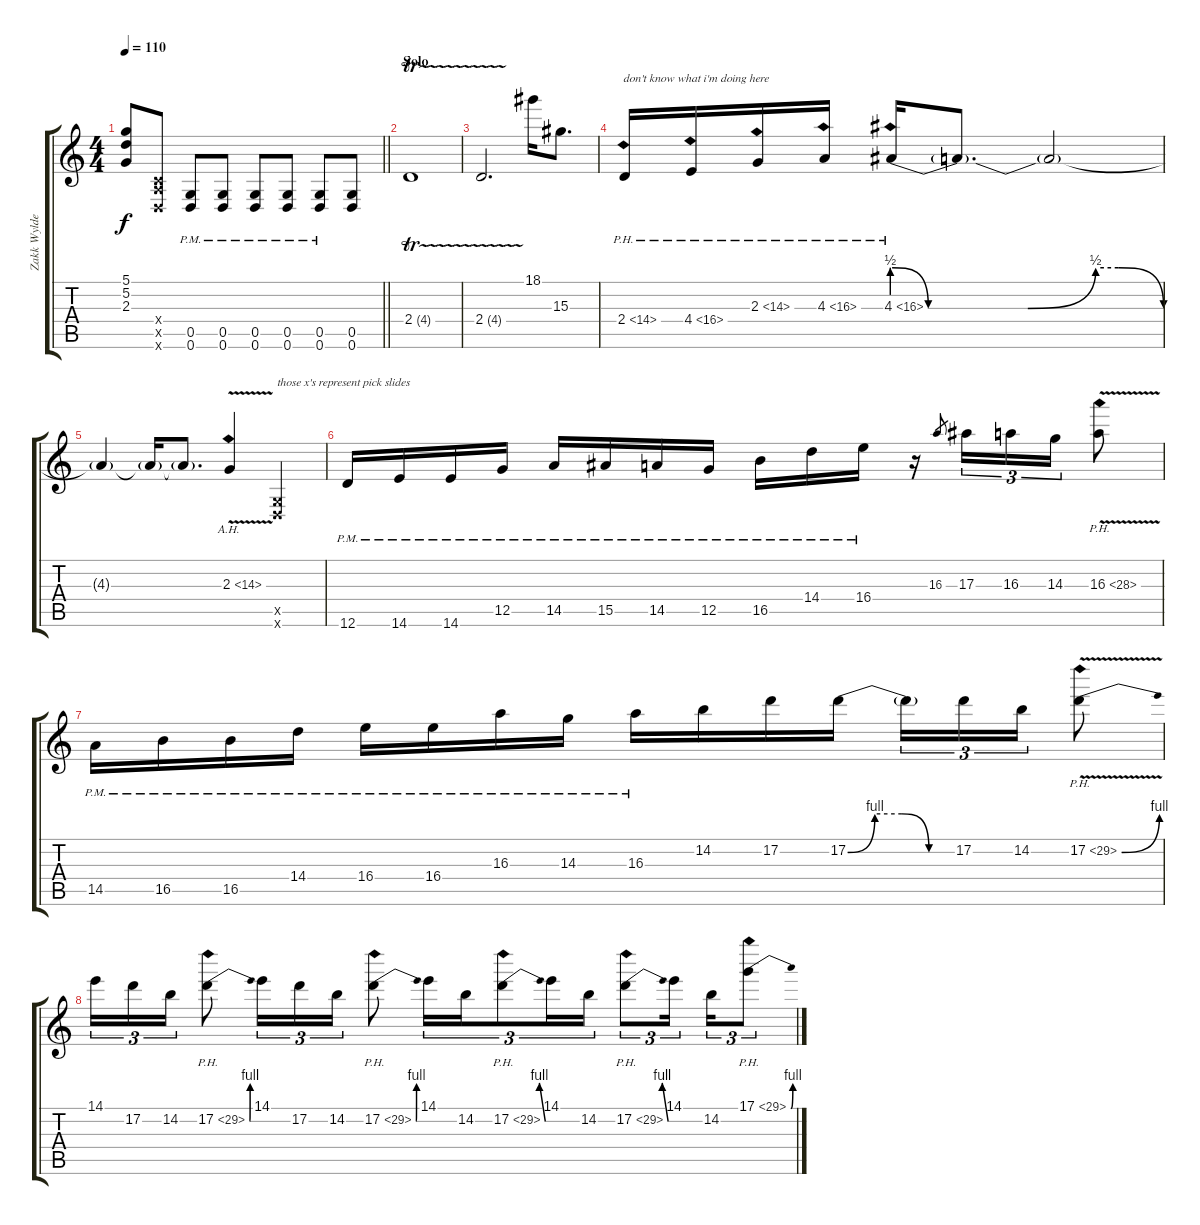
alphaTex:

\track ("Zakk Wylde" "Zakk Wylde") {instrument overdrivenguitar}
\staff {score tabs}
\tuning (D4 A3 F3 C3 G2 D2) {hide}
\ts (4 4)
\tempo 110
\clef g2
\barLineRight lightlight
\ks c
(5.1{t} 5.2{t} 2.3{t}).8{dy f} (0.4{x} 2.5{x} 0.6{x}).8 (0.5{pm} 0.6{pm}).8 (0.5{pm} 0.6{pm}).8 (0.5{pm} 0.6{pm}).8 (0.5{pm} 0.6{pm}).8 (0.5{pm} 0.6{pm}).8 (0.5 0.6).8 |
\section ("" "Solo")
2.4{tr (4 32)}.1 |
2.4{tr (4 32)}.2{d} 18.1.16 15.3.8{d} |
2.4{ph 12}.16{txt "don't know what i'm doing here"} 4.4{ph 12}.16 2.3{ph 12}.16 4.3{ph 12}.16 4.3{be (custom 0 2 8 0 30 0 45 2 50 2 60 0) ph 12}.16 4.3{t}.8{d} 4.3{t}.2 |
4.3{t}.4 4.3{t}.16 4.3{t}.8{d} 2.3{ah 12 v}.4 (0.5{x} 0.6{x}).4{txt "those x's represent pick slides"} |
12.6{pm}.16 14.6{pm}.16 14.6{pm}.16 12.5{pm}.16 14.5{pm}.16 15.5{pm}.16 14.5{pm}.16 12.5{pm}.16 16.5{pm}.16 14.4{pm}.16 16.4{pm}.16 r.16 16.3.8{gr} 17.3.16{tu (3 2)} 16.3.16{tu (3 2)} 14.3.16{tu (3 2)} 16.3{ph 12 v}.8 |
14.5{pm}.16 16.5{pm}.16 16.5{pm}.16 14.4{pm}.16 16.4{pm}.16 16.4{pm}.16 16.3{pm}.16 14.3{pm}.16 16.3{pm}.16 14.2.16 17.2.16 17.2{be (custom 0 0 15 4 30 4 45 0 60 0)}.16 17.2{t}.16{tu (3 2)} 17.2.16{tu (3 2)} 14.2.16{tu (3 2)} 17.2{be (bend 0 0 60 4) ph 12 v}.8 |
14.1.16{tu (3 2)} 17.2.16{tu (3 2)} 14.2.16{tu (3 2)} 17.2{be (bend 0 0 60 4) ph 12}.8 14.1.16{tu (3 2)} 17.2.16{tu (3 2)} 14.2.16{tu (3 2)} 17.2{be (bend 0 0 60 4) ph 12}.8 14.1.16{tu (3 2)} 14.2.16{tu (3 2)} 17.2{be (bend 0 0 60 4) ph 12}.8{tu (3 2)} 14.1.16{tu (3 2)} 14.2.16{tu (3 2)} 17.2{be (bend 0 0 60 4) ph 12}.8{tu (3 2)} 14.1.16{tu (3 2) beam splitsecondary} 14.2.16{tu (3 2)} 17.1{be (bend 0 0 60 4) ph 12}.8{tu (3 2)}
